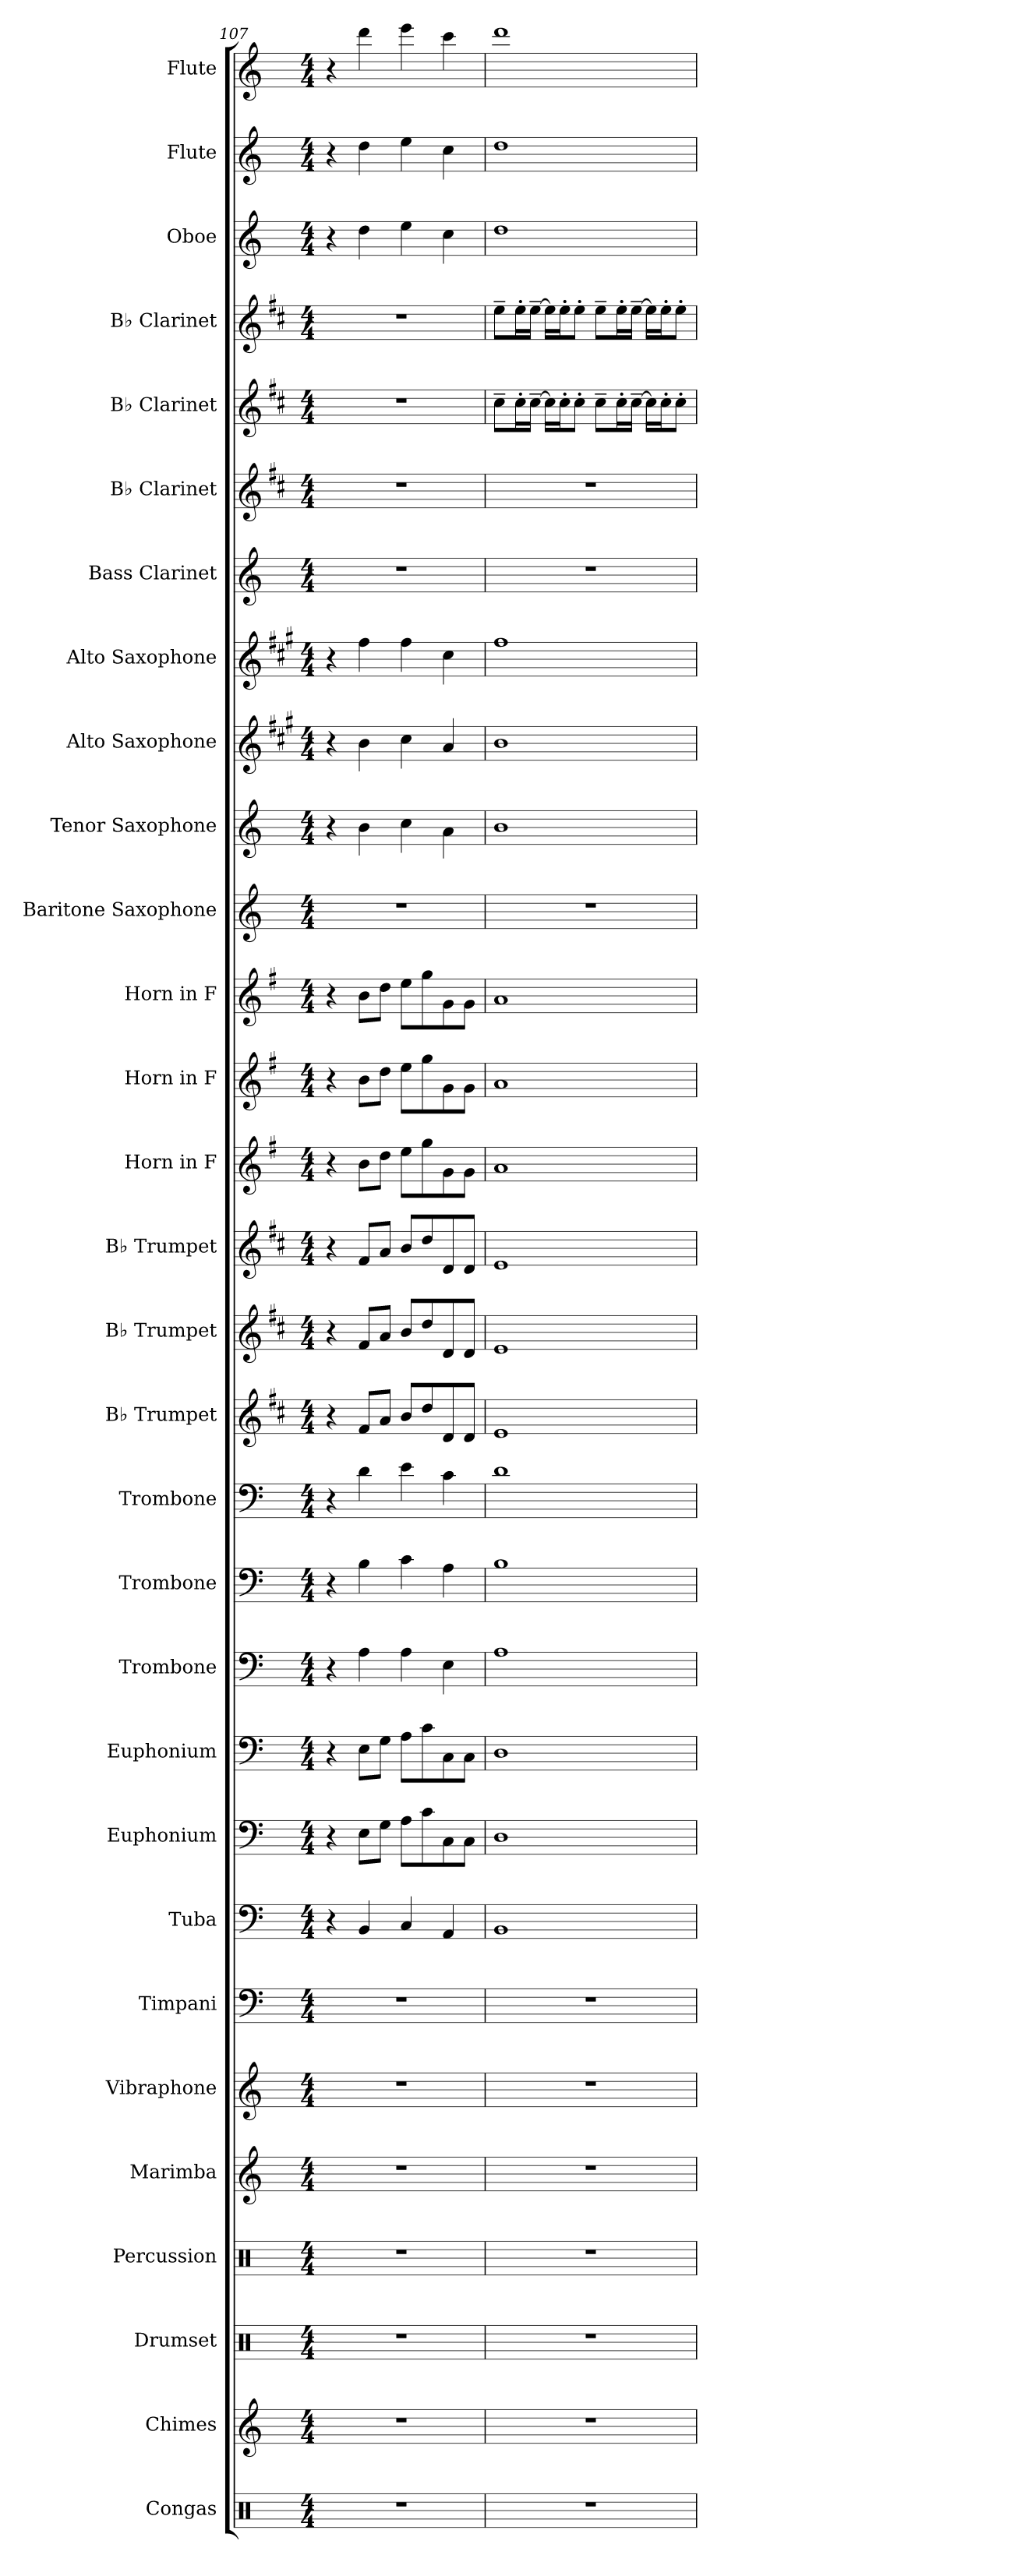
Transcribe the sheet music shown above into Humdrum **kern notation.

**kern	**kern	**kern	**kern	**kern	**kern	**kern	**kern	**kern	**kern	**kern	**kern	**kern	**kern	**kern	**kern	**kern	**kern	**kern	**kern	**kern	**kern	**kern	**kern	**kern	**kern	**kern	**kern	**kern	**kern
*part30	*part29	*part28	*part27	*part26	*part25	*part24	*part23	*part22	*part21	*part20	*part19	*part18	*part17	*part16	*part15	*part14	*part13	*part12	*part11	*part10	*part9	*part8	*part7	*part6	*part5	*part4	*part3	*part2	*part1
*staff30	*staff29	*staff28	*staff27	*staff26	*staff25	*staff24	*staff23	*staff22	*staff21	*staff20	*staff19	*staff18	*staff17	*staff16	*staff15	*staff14	*staff13	*staff12	*staff11	*staff10	*staff9	*staff8	*staff7	*staff6	*staff5	*staff4	*staff3	*staff2	*staff1
*I"Congas	*I"Chimes	*I"Drumset	*I"Percussion	*I"Marimba	*I"Vibraphone	*I"Timpani	*I"Tuba	*I"Euphonium	*I"Euphonium	*I"Trombone	*I"Trombone	*I"Trombone	*I"B♭ Trumpet	*I"B♭ Trumpet	*I"B♭ Trumpet	*I"Horn in F	*I"Horn in F	*I"Horn in F	*I"Baritone Saxophone	*I"Tenor Saxophone	*I"Alto Saxophone	*I"Alto Saxophone	*I"Bass Clarinet	*I"B♭ Clarinet	*I"B♭ Clarinet	*I"B♭ Clarinet	*I"Oboe	*I"Flute	*I"Flute
*I'Con.	*I'Cme.	*I'D. Set	*I'Perc.	*I'Mrm.	*I'Vib.	*I'Timp.	*I'Tba.	*I'Euph.	*I'Euph.	*I'Tbn.	*I'Tbn.	*I'Tbn.	*I'B♭ Tpt.	*I'B♭ Tpt.	*I'B♭ Tpt.	*	*	*	*I'Bar. Sax.	*I'T. Sax.	*I'A. Sax.	*I'A. Sax.	*I'B. Cl.	*I'B♭ Cl.	*I'B♭ Cl.	*I'B♭ Cl.	*I'Ob.	*I'Fl.	*I'Fl.
*clefX	*clefG2	*clefX	*clefX	*clefG2	*clefG2	*clefF4	*clefF4	*clefF4	*clefF4	*clefF4	*clefF4	*clefF4	*clefG2	*clefG2	*clefG2	*clefG2	*clefG2	*clefG2	*clefG2	*clefG2	*clefG2	*clefG2	*clefG2	*clefG2	*clefG2	*clefG2	*clefG2	*clefG2	*clefG2
*	*	*	*	*	*	*	*	*	*	*	*	*	*ITrd1c2	*ITrd1c2	*ITrd1c2	*ITrd4c7	*ITrd4c7	*ITrd4c7	*ITrd12c21	*ITrd8c14	*ITrd5c9	*ITrd5c9	*ITrd8c14	*ITrd1c2	*ITrd1c2	*ITrd1c2	*	*	*
*k[]	*k[]	*k[]	*k[]	*k[]	*k[]	*k[]	*k[]	*k[]	*k[]	*k[]	*k[]	*k[]	*k[]	*k[]	*k[]	*k[]	*k[]	*k[]	*k[]	*k[]	*k[]	*k[]	*k[]	*k[]	*k[]	*k[]	*k[]	*k[]	*k[]
*M4/4	*M4/4	*M4/4	*M4/4	*M4/4	*M4/4	*M4/4	*M4/4	*M4/4	*M4/4	*M4/4	*M4/4	*M4/4	*M4/4	*M4/4	*M4/4	*M4/4	*M4/4	*M4/4	*M4/4	*M4/4	*M4/4	*M4/4	*M4/4	*M4/4	*M4/4	*M4/4	*M4/4	*M4/4	*M4/4
=107	=107	=107	=107	=107	=107	=107	=107	=107	=107	=107	=107	=107	=107	=107	=107	=107	=107	=107	=107	=107	=107	=107	=107	=107	=107	=107	=107	=107	=107
1r	1r	1r	1r	1r	1r	1r	4r	4r	4r	4r	4r	4r	4r	4r	4r	4r	4r	4r	1r	4r	4r	4r	1r	1r	1r	1r	4r	4r	4r
.	.	.	.	.	.	.	4BB/	8E\L	8E\L	4A\	4B\	4d\	8e/L	8e/L	8e/L	8e\L	8e\L	8e\L	.	4B\	4d\	4a\	.	.	.	.	4dd\	4dd\	4ddd\
.	.	.	.	.	.	.	.	8G\J	8G\J	.	.	.	8g/J	8g/J	8g/J	8g\J	8g\J	8g\J	.	.	.	.	.	.	.	.	.	.	.
.	.	.	.	.	.	.	4C/	8A\L	8A\L	4A\	4c\	4e\	8a/L	8a/L	8a/L	8a\L	8a\L	8a\L	.	4c\	4e\	4a\	.	.	.	.	4ee\	4ee\	4eee\
.	.	.	.	.	.	.	.	8c\	8c\	.	.	.	8cc/	8cc/	8cc/	8cc\	8cc\	8cc\	.	.	.	.	.	.	.	.	.	.	.
.	.	.	.	.	.	.	4AA/	8C\	8C\	4E\	4A\	4c\	8c/	8c/	8c/	8c\	8c\	8c\	.	4A\	4c/	4e\	.	.	.	.	4cc\	4cc\	4ccc\
.	.	.	.	.	.	.	.	8C\J	8C\J	.	.	.	8c/J	8c/J	8c/J	8c\J	8c\J	8c\J	.	.	.	.	.	.	.	.	.	.	.
=108	=108	=108	=108	=108	=108	=108	=108	=108	=108	=108	=108	=108	=108	=108	=108	=108	=108	=108	=108	=108	=108	=108	=108	=108	=108	=108	=108	=108	=108
1r	1r	1r	1r	1r	1r	1r	1BB	1D	1D	1A	1B	1d	1d	1d	1d	1d	1d	1d	1r	1B	1d	1a	1r	1r	8b~\L	8dd~\L	1dd	1dd	1ddd
.	.	.	.	.	.	.	.	.	.	.	.	.	.	.	.	.	.	.	.	.	.	.	.	.	16b'\L	16dd'\L	.	.	.
.	.	.	.	.	.	.	.	.	.	.	.	.	.	.	.	.	.	.	.	.	.	.	.	.	[16b~\JJ	[16dd~\JJ	.	.	.
.	.	.	.	.	.	.	.	.	.	.	.	.	.	.	.	.	.	.	.	.	.	.	.	.	16b\LL]	16dd\LL]	.	.	.
.	.	.	.	.	.	.	.	.	.	.	.	.	.	.	.	.	.	.	.	.	.	.	.	.	16b'\J	16dd'\J	.	.	.
.	.	.	.	.	.	.	.	.	.	.	.	.	.	.	.	.	.	.	.	.	.	.	.	.	8b'\J	8dd'\J	.	.	.
.	.	.	.	.	.	.	.	.	.	.	.	.	.	.	.	.	.	.	.	.	.	.	.	.	8b~\L	8dd~\L	.	.	.
.	.	.	.	.	.	.	.	.	.	.	.	.	.	.	.	.	.	.	.	.	.	.	.	.	16b'\L	16dd'\L	.	.	.
.	.	.	.	.	.	.	.	.	.	.	.	.	.	.	.	.	.	.	.	.	.	.	.	.	[16b~\JJ	[16dd~\JJ	.	.	.
.	.	.	.	.	.	.	.	.	.	.	.	.	.	.	.	.	.	.	.	.	.	.	.	.	16b\LL]	16dd\LL]	.	.	.
.	.	.	.	.	.	.	.	.	.	.	.	.	.	.	.	.	.	.	.	.	.	.	.	.	16b'\J	16dd'\J	.	.	.
.	.	.	.	.	.	.	.	.	.	.	.	.	.	.	.	.	.	.	.	.	.	.	.	.	8b'\J	8dd'\J	.	.	.
=	=	=	=	=	=	=	=	=	=	=	=	=	=	=	=	=	=	=	=	=	=	=	=	=	=	=	=	=	=
*-	*-	*-	*-	*-	*-	*-	*-	*-	*-	*-	*-	*-	*-	*-	*-	*-	*-	*-	*-	*-	*-	*-	*-	*-	*-	*-	*-	*-	*-
